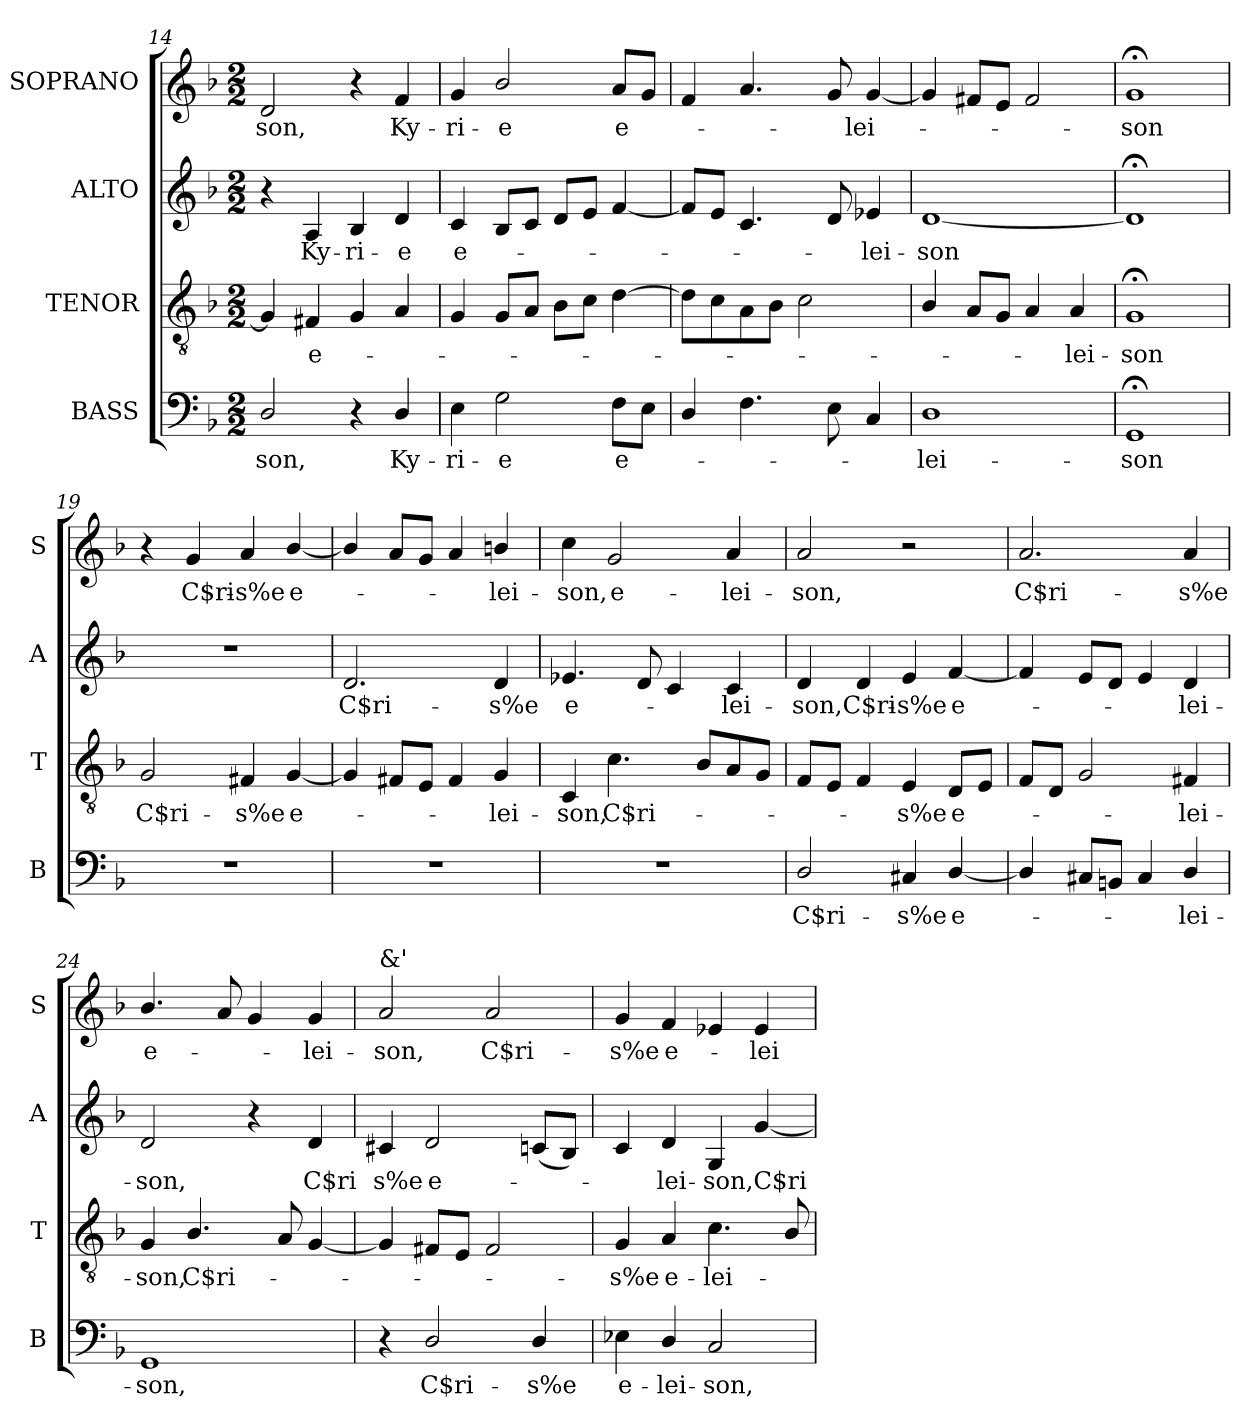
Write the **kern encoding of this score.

**kern	**text	**kern	**text	**kern	**text	**kern	**text
*part4	*part4	*part3	*part3	*part2	*part2	*part1	*part1
*staff4	*staff4	*staff3	*staff3	*staff2	*staff2	*staff1	*staff1
*I"BASS	*	*I"TENOR	*	*I"ALTO	*	*I"SOPRANO	*
*I'B	*	*I'T	*	*I'A	*	*I'S	*
*clefF4	*	*clefGv2	*	*clefG2	*	*clefG2	*
*k[b-]	*	*k[b-]	*	*k[b-]	*	*k[b-]	*
*F:	*	*F:	*	*F:	*	*F:	*
*M2/2	*	*M2/2	*	*M2/2	*	*M2/2	*
=14	=14	=14	=14	=14	=14	=14	=14
!	!LO:LY:b:cj	!	!	!	!	!	!LO:LY:b:cj
2D/	-son,	4G/]	.	4r	.	2d/	-son,
!	!	!	!LO:LY:b:rj	!	!LO:LY:b:cj	!	!
.	.	4F#X/	e-	4A/	-Ky-	.	.
!	!	!	!	!	!LO:LY:b:cj	!	!
4r	.	4G/	.	4B-/	-ri-	4r	.
!	!LO:LY:b:cj	!	!	!	!LO:LY:b:cj	!	!LO:LY:b:cj
4D/	Ky-	4A/	.	4d/	-e	4f/	Ky-
=15	=15	=15	=15	=15	=15	=15	=15
!	!LO:LY:b:cj	!	!	!	!LO:LY:b:rj	!	!LO:LY:b:cj
4E\	-ri-	4G/	.	4c/	e-	4g/	-ri-
!	!LO:LY:b:cj	!	!	!	!	!	!LO:LY:b:cj
2G\	-e	8G/L	.	8B-/L	.	2b-/	-e
.	.	8A/J	.	8c/J	.	.	.
.	.	8B-\L	.	8d/L	.	.	.
.	.	8c\J	.	8e/J	.	.	.
!	!LO:LY:b:rj	!	!	!	!	!	!LO:LY:b:rj
8F\L	e-	[>4d\	.	[<4f/	.	8a/L	e-
8E\J	.	.	.	.	.	8g/J	.
=16	=16	=16	=16	=16	=16	=16	=16
4D/	.	8d\L]	.	8f/L]	.	4f/	.
.	.	8c\	.	8e/J	.	.	.
4.F\	.	8A\	.	4.c/	.	4.a/	.
.	.	8B-\J	.	.	.	.	.
.	.	2c\	.	.	.	.	.
8E\	.	.	.	8d/	.	8g/	.
!	!	!	!	!	!LO:LY:b:cj	!	!LO:LY:b:cj
4C/	.	.	.	4e-X/	-lei-	[<4g/	-lei-
=17	=17	=17	=17	=17	=17	=17	=17
!	!LO:LY:b:cj	!	!	!	!LO:LY:b:cj	!	!
1D	-lei-	4B-/	.	[<1d	-son	4g/]	.
.	.	8A/L	.	.	.	8f#X/L	.
.	.	8G/J	.	.	.	8e/J	.
.	.	4A/	.	.	.	2f#/	.
!	!	!	!LO:LY:b:cj	!	!	!	!
.	.	4A/	-lei-	.	.	.	.
=18	=18	=18	=18	=18	=18	=18	=18
!	!LO:LY:b:cj	!	!LO:LY:b:cj	!	!	!	!LO:LY:b:cj
1GG;<	-son	1G;<	-son	1d;<]	.	1g;<	-son
!!LO:PB:g=z
=19	=19	=19	=19	=19	=19	=19	=19
!	!	!	!LO:LY:b:cj	!	!	!	!
1r	.	2G/	C$ri-	1r	.	4r	.
!	!	!	!	!	!	!	!LO:LY:b:cj
.	.	.	.	.	.	4g/	C$ri-
!	!	!	!LO:LY:b:cj	!	!	!	!LO:LY:b:cj
.	.	4F#X/	-s%e	.	.	4a/	-s%e
!	!	!	!LO:LY:b:rj	!	!	!	!LO:LY:b:rj
.	.	[<4G/	e-	.	.	[<4b-/	e-
=20	=20	=20	=20	=20	=20	=20	=20
!	!	!	!	!	!LO:LY:b:cj	!	!
1r	.	4G/]	.	2.d/	C$ri-	4b-/]	.
.	.	8F#X/L	.	.	.	8a/L	.
.	.	8E/J	.	.	.	8g/J	.
.	.	4F#/	.	.	.	4a/	.
!	!	!	!LO:LY:b:cj	!	!LO:LY:b:cj	!	!LO:LY:b:cj
.	.	4G/	-lei-	4d/	-s%e	4bn/	-lei-
=21	=21	=21	=21	=21	=21	=21	=21
!	!	!	!LO:LY:b:cj	!	!LO:LY:b:rj	!	!LO:LY:b:cj
1r	.	4C/	-son,	4.e-X/	e-	4cc\	-son,
!	!	!	!LO:LY:b	!	!	!	!LO:LY:b:cj
.	.	4.c\	C$ri-	.	.	2g/	e-
.	.	.	.	8d/	.	.	.
.	.	.	.	4c/	.	.	.
.	.	8B-/L	.	.	.	.	.
!	!	!	!	!	!LO:LY:b:cj	!	!LO:LY:b:cj
.	.	8A/	.	4c/	-lei-	4a/	-lei-
.	.	8G/J	.	.	.	.	.
=22	=22	=22	=22	=22	=22	=22	=22
!	!LO:LY:b:cj	!	!	!	!LO:LY:b:cj	!	!LO:LY:b:cj
2D/	C$ri-	8F/L	.	4d/	-son,	2a/	-son,
.	.	8E/J	.	.	.	.	.
!	!	!	!	!	!LO:LY:b:cj	!	!
.	.	4F/	.	4d/	C$ri-	.	.
!	!LO:LY:b:cj	!	!LO:LY:b:cj	!	!LO:LY:b:cj	!	!
4C#X/	-s%e	4E/	-s%e	4e/	-s%e	2r	.
!	!LO:LY:b:rj	!	!LO:LY:b:rj	!	!LO:LY:b:rj	!	!
[<4D/	e-	8D/L	e-	[<4f/	e-	.	.
.	.	8E/J	.	.	.	.	.
=23	=23	=23	=23	=23	=23	=23	=23
!	!	!	!	!	!	!	!LO:LY:b:cj
4D/]	.	8F/L	.	4f/]	.	2.a/	C$ri-
.	.	8D/J	.	.	.	.	.
8C#X/L	.	2G/	.	8e/L	.	.	.
8BBn/J	.	.	.	8d/J	.	.	.
4C#/	.	.	.	4e/	.	.	.
!	!LO:LY:b:cj	!	!LO:LY:b:cj	!	!LO:LY:b:cj	!	!LO:LY:b:cj
4D/	-lei-	4F#X/	-lei-	4d/	-lei-	4a/	-s%e
=24	=24	=24	=24	=24	=24	=24	=24
!	!LO:LY:b:cj	!	!LO:LY:b:cj	!	!LO:LY:b:cj	!	!LO:LY:b:rj
1GG	-son,	4G/	-son,	2d/	-son,	4.b-/	e-
!	!	!	!LO:LY:b	!	!	!	!
.	.	4.B-/	C$ri-	.	.	.	.
.	.	.	.	.	.	8a/	.
.	.	.	.	4r	.	4g/	.
.	.	8A/	.	.	.	.	.
!	!	!	!	!	!LO:LY:b:cj	!	!LO:LY:b:cj
.	.	[>4G/	.	4d/	C$ri	4g/	-lei-
!!LO:LB:g=z
=25	=25	=25	=25	=25	=25	=25	=25
!	!	!	!	!	!	!LO:TX:a:t=&'	!
!	!	!	!	!	!LO:LY:b:cj	!	!LO:LY:b:cj
4r	.	4G/]	.	4c#X/	s%e	2a/	-son,
!	!LO:LY:b:cj	!	!	!	!LO:LY:b:rj	!	!
2D/	C$ri-	8F#X/L	.	2d/	e-	.	.
.	.	8E/J	.	.	.	.	.
!	!	!	!	!	!	!	!LO:LY:b:cj
.	.	2F#/	.	.	.	2a/	C$ri-
!	!LO:LY:b:cj	!	!	!	!	!	!
4D/	-s%e	.	.	(<8cn/L	.	.	.
.	.	.	.	8B-/J)	.	.	.
=26	=26	=26	=26	=26	=26	=26	=26
!	!LO:LY:b:cj	!	!LO:LY:b:cj	!	!	!	!LO:LY:b:cj
4E-X\	e-	4G/	-s%e	4c/	.	4g/	-s%e
!	!LO:LY:b:cj	!	!LO:LY:b:cj	!	!LO:LY:b:cj	!	!LO:LY:b:cj
4D/	-lei-	4A/	e-	4d/	-lei-	4f/	e-
!	!LO:LY:b	!	!LO:LY:b:cj	!	!LO:LY:b	!	!
2C/	-son,	4.c\	-lei-	4G/	-son,C$ri	4e-X/	.
!	!	!	!	!	!	!	!LO:LY:b:cj
.	.	.	.	[<4g/	.	4e-/	-lei-
.	.	8B-/	.	.	.	.	.
=	=	=	=	=	=	=	=
*-	*-	*-	*-	*-	*-	*-	*-
